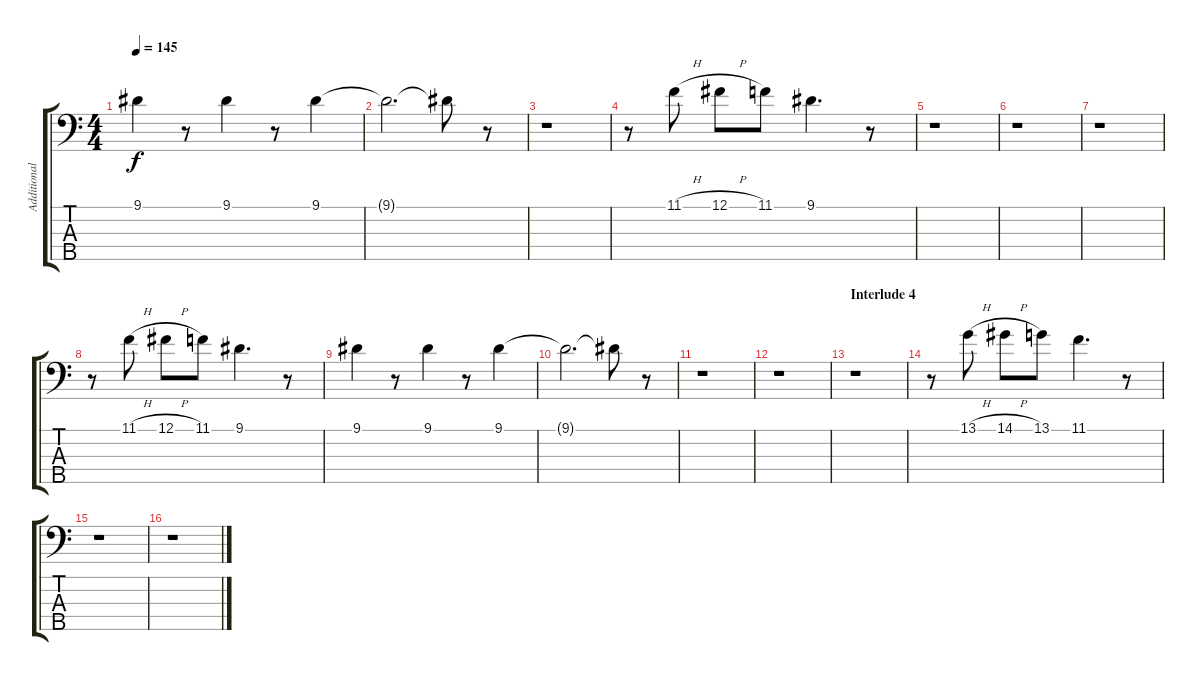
\track ("Additional Bass" "Additional") {instrument electricbasspick}
\staff {score tabs}
\tuning (Gb2 Db2 Ab1 Eb1 Bb0) {hide}
\ts (4 4)
\tempo 145
\clef f4
\ks c
9.1.4{dy f} r.8 9.1.4 r.8 9.1.4 |
9.1{t}.2{d} 9.1{t}.8 r.8 |
r.1 |
r.8 11.1{h}.8 12.1{h}.8 11.1.8 9.1.4{d} r.8 |
r.1 |
r.1 |
r.1 |
r.8 11.1{h}.8 12.1{h}.8 11.1.8 9.1.4{d} r.8 |
9.1.4 r.8 9.1.4 r.8 9.1.4 |
9.1{t}.2{d} 9.1{t}.8 r.8 |
r.1 |
r.1 |
\section ("" "Interlude 4")
r.1 |
r.8 13.1{h}.8 14.1{h}.8 13.1.8 11.1.4{d} r.8 |
r.1 |
r.1
